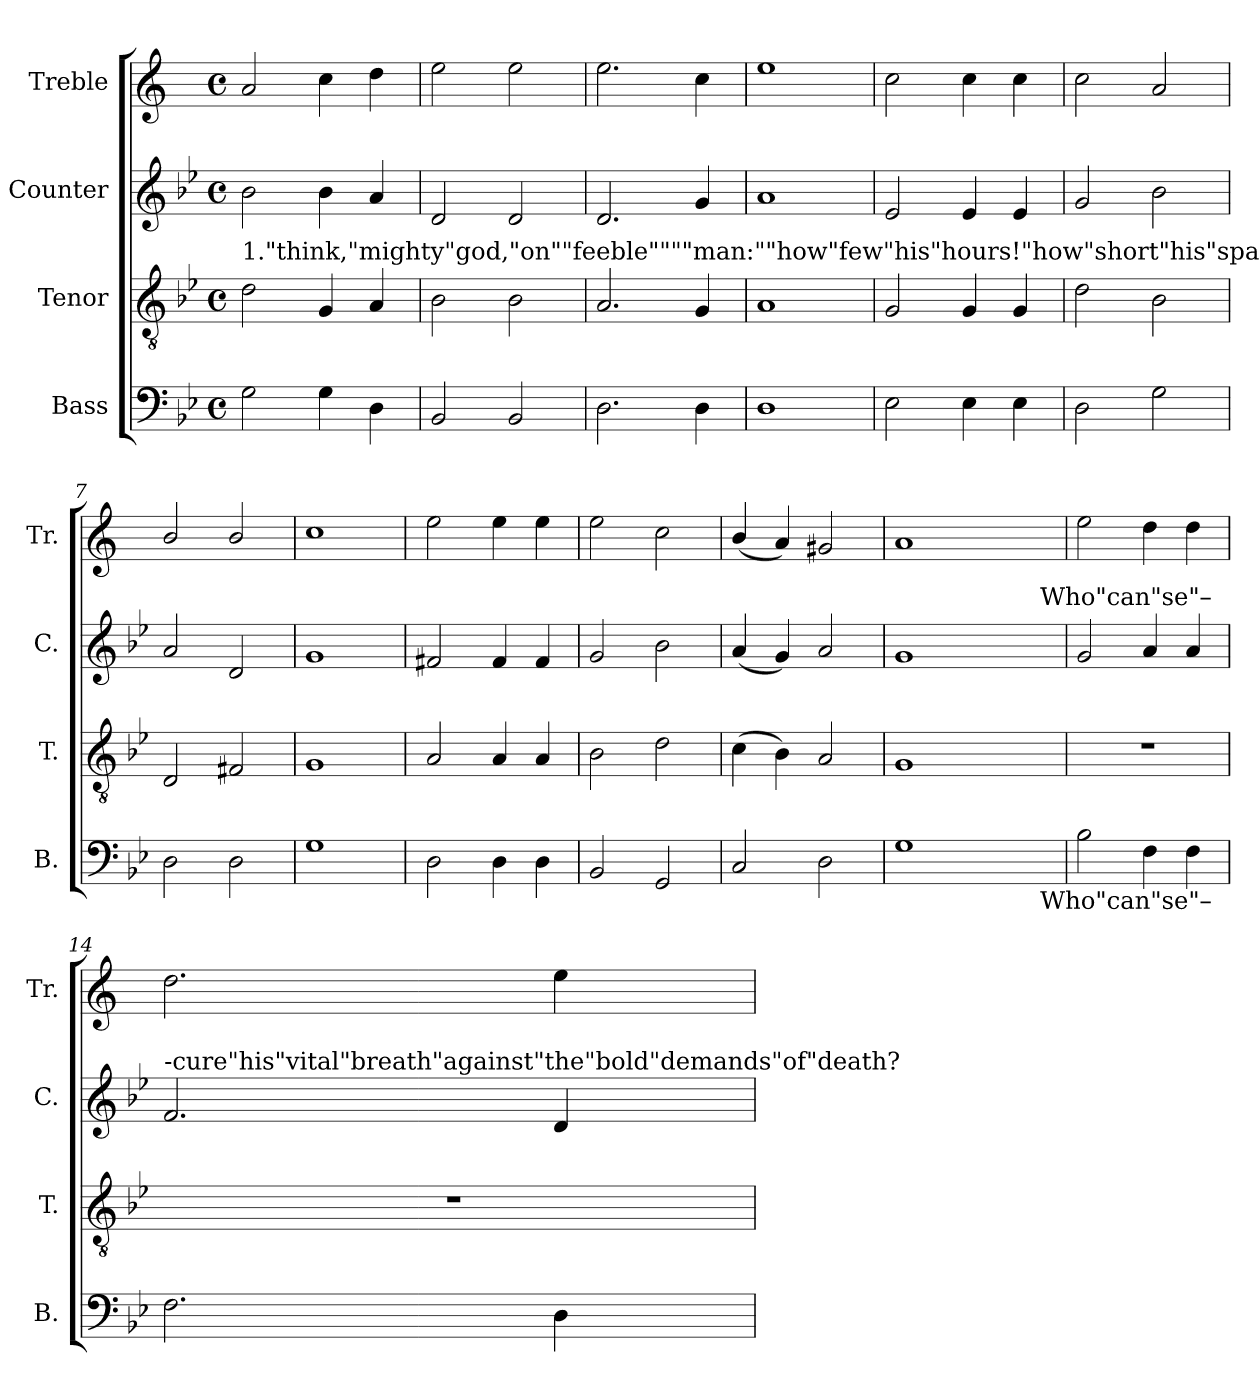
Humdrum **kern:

**kern	**kern	**kern	**kern
*part4	*part3	*part2	*part1
*staff4	*staff3	*staff2	*staff1
*I"Bass	*I"Tenor	*I"Counter	*I"Treble
*I'B.	*I'T.	*I'C.	*I'Tr.
!!LO:PB:g=z
*stria5	*stria5	*stria5	*stria5
*clefF4	*clefGv2	*clefG2	*clefG2
*	*	*	*ITrd1c2
*k[b-e-]	*k[b-e-]	*k[b-e-]	*k[b-e-]
*B-:	*B-:	*B-:	*B-:
*M4/4	*M4/4	*M4/4	*M4/4
*met(c)	*met(c)	*met(c)	*met(c)
=1	=1	=1	=1
!	!LO:TX:a:t=1."think,"mighty"god,"on""feeble""""man&colon;""how"few"his"hours!"how"short"his"span!"""short"from"the"cradle"to""""""the""grave;	!	!
2G\	2d\	2b-\	2g/
4G\	4G/	4b-\	4b-\
4D\	4A/	4a/	4cc\
=2	=2	=2	=2
2BB-/	2B-\	2d/	2dd\
2BB-/	2B-\	2d/	2dd\
=3	=3	=3	=3
2.D\	2.A/	2.d/	2.dd\
4D\	4G/	4g/	4b-\
=4	=4	=4	=4
1D	1A	1a	1dd
=5	=5	=5	=5
2E-\	2G/	2e-/	2b->\
4E-\	4G/	4e-/	4b-\
4E-\	4G/	4e-/	4b-\
=6	=6	=6	=6
2D\	2d\	2g/	2b-\
2G\	2B-\	2b-\	2g/
=7	=7	=7	=7
2D\	2D/	2a/	2a/
2D\	2F#X/	2d/	2a/
=8	=8	=8	=8
1G	1G	1g	1b-
=9	=9	=9	=9
2D\	2A/	2f#X/	2dd\
4D\	4A/	4f#/	4dd\
4D\	4A/	4f#/	4dd\
=10	=10	=10	=10
2BB-/	2B-\	2g/	2dd>\
2GG/	2d\	2b-\	2b-\
=11	=11	=11	=11
2C/	(>4c\	(<4a/	(<4a/
.	4B-\)	4g/)	4g/)
2D\	2A/	2a/	2f#X/
=12	=12	=12	=12
*^	*	*^	*
1G	2ryy	1G	1g	2ryy	1g
.	4ryy	.	.	4ryy	.
.	8ryy	.	.	8ryy	.
.	64ryy	.	.	64ryy	.
!	!	!	!	!LO:TX:a:t=Who"can"se"–	!
!	!LO:TX:b:t=Who"can"se"–	!	!	!	!
.	16..ryy	.	.	16..ryy	.
*v	*v	*	*v	*v	*
=13	=13	=13	=13
2B-\	1r	2g/	2dd\
4F\	.	4a/	4cc\
4F\	.	4a/	4cc\
!!LO:LB:g=z
=14	=14	=14	=14
!	!	!LO:TX:a:t=-cure"his"vital"breath"against"the"bold"demands"of"death?	!
2.F\	1r	2.f/	2.cc\
4D\	.	4d/	4dd\
=	=	=	=
*-	*-	*-	*-
